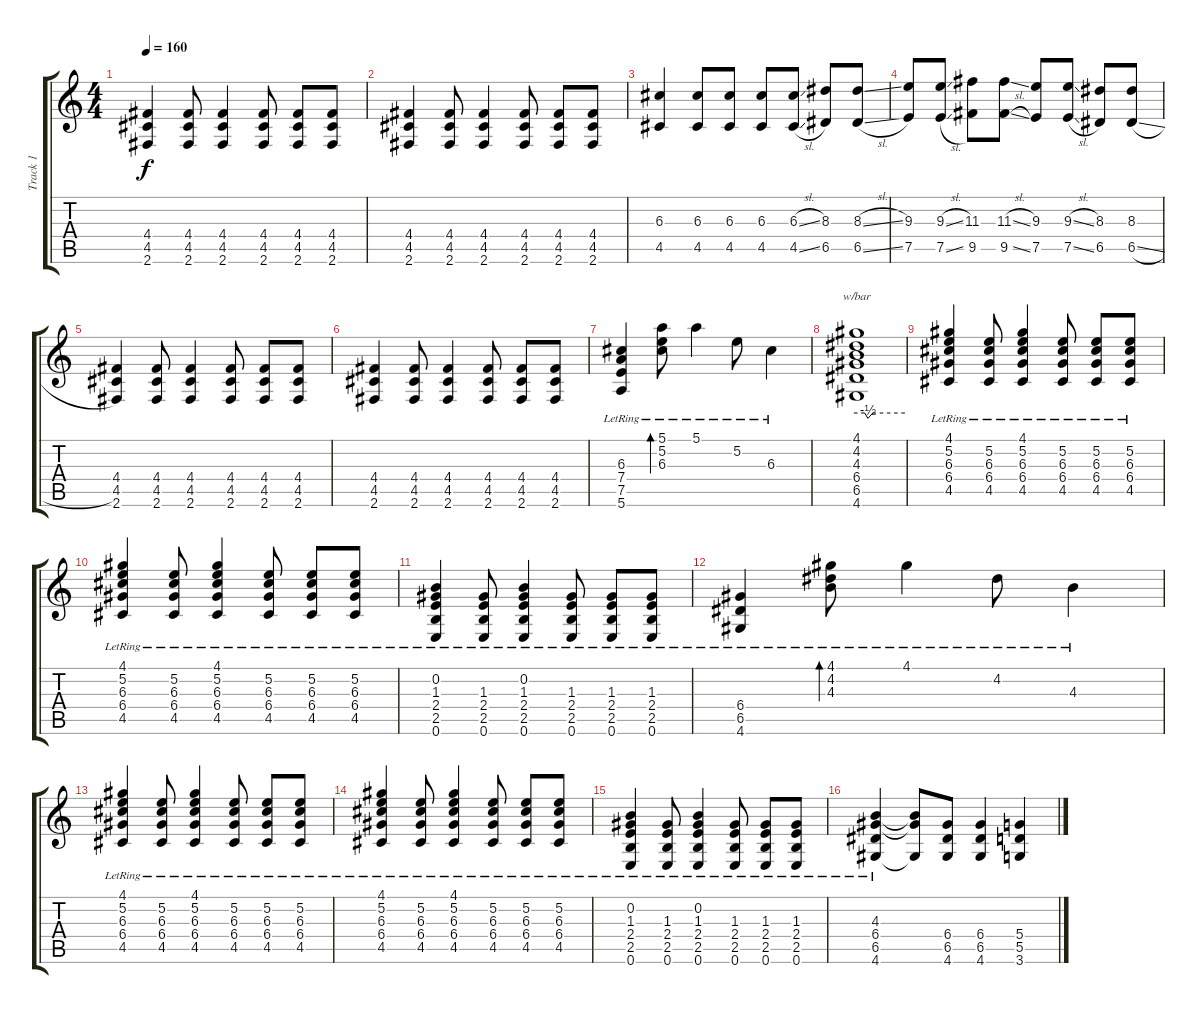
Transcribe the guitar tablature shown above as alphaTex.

\track ("Track 1" "Track 1") {instrument electricguitarjazz}
\staff {score tabs}
\tuning (E4 B3 G3 D3 A2 E2) {hide}
\ts (4 4)
\tempo 160
\clef g2
\ks c
(4.4 4.5 2.6).4{dy f} (4.4 4.5 2.6).8 (4.4 4.5 2.6).4 (4.4 4.5 2.6).8 (4.4 4.5 2.6).8 (4.4 4.5 2.6).8 |
(4.4 4.5 2.6).4 (4.4 4.5 2.6).8 (4.4 4.5 2.6).4 (4.4 4.5 2.6).8 (4.4 4.5 2.6).8 (4.4 4.5 2.6).8 |
(6.3 4.5).4 (6.3 4.5).8 (6.3 4.5).8 (6.3 4.5).8 (6.3{sl} 4.5{sl}).8 (8.3 6.5).8 (8.3{sl} 6.5{sl}).8 |
(9.3 7.5).8 (9.3{sl} 7.5{sl}).8 (11.3 9.5).8 (11.3{sl} 9.5{sl}).8 (9.3 7.5).8 (9.3{sl} 7.5{sl}).8 (8.3 6.5).8 (8.3 6.5{sl}).8 |
(4.4 4.5 2.6).4 (4.4 4.5 2.6).8 (4.4 4.5 2.6).4 (4.4 4.5 2.6).8 (4.4 4.5 2.6).8 (4.4 4.5 2.6).8 |
(4.4 4.5 2.6).4 (4.4 4.5 2.6).8 (4.4 4.5 2.6).4 (4.4 4.5 2.6).8 (4.4 4.5 2.6).8 (4.4 4.5 2.6).8 |
(6.3{lr} 7.4{lr} 7.5 5.6).4 (5.1{lr} 5.2{lr} 6.3{lr}).8{bd 240} 5.1{lr}.4 5.2{lr}.8 6.3{lr}.4 |
(4.1 4.2 4.3 6.4 6.5 4.6).1{tbe (custom default 0 0 10 0 14 -2 20 0 60 0)} |
(4.1{lr} 5.2{lr} 6.3{lr} 6.4{lr} 4.5{lr}).4 (5.2{lr} 6.3{lr} 6.4{lr} 4.5{lr}).8 (4.1{lr} 5.2{lr} 6.3{lr} 6.4{lr} 4.5{lr}).4 (5.2{lr} 6.3{lr} 6.4{lr} 4.5{lr}).8 (5.2{lr} 6.3{lr} 6.4{lr} 4.5{lr}).8 (5.2{lr} 6.3{lr} 6.4{lr} 4.5{lr}).8 |
(4.1{lr} 5.2{lr} 6.3{lr} 6.4{lr} 4.5{lr}).4 (5.2{lr} 6.3{lr} 6.4{lr} 4.5{lr}).8 (4.1{lr} 5.2{lr} 6.3{lr} 6.4{lr} 4.5{lr}).4 (5.2{lr} 6.3{lr} 6.4{lr} 4.5{lr}).8 (5.2{lr} 6.3{lr} 6.4{lr} 4.5{lr}).8 (5.2{lr} 6.3{lr} 6.4{lr} 4.5{lr}).8 |
(0.2{lr} 1.3{lr} 2.4{lr} 2.5{lr} 0.6{lr}).4 (1.3{lr} 2.4{lr} 2.5{lr} 0.6{lr}).8 (0.2{lr} 1.3{lr} 2.4{lr} 2.5{lr} 0.6{lr}).4 (1.3{lr} 2.4{lr} 2.5{lr} 0.6{lr}).8 (1.3{lr} 2.4{lr} 2.5{lr} 0.6{lr}).8 (1.3{lr} 2.4{lr} 2.5{lr} 0.6{lr}).8 |
(6.4{lr} 6.5 4.6).4 (4.1{lr} 4.2{lr} 4.3{lr}).8{bd 240} 4.1{lr}.4 4.2{lr}.8 4.3{lr}.4 |
(4.1{lr} 5.2{lr} 6.3{lr} 6.4{lr} 4.5{lr}).4 (5.2{lr} 6.3{lr} 6.4{lr} 4.5{lr}).8 (4.1{lr} 5.2{lr} 6.3{lr} 6.4{lr} 4.5{lr}).4 (5.2{lr} 6.3{lr} 6.4{lr} 4.5{lr}).8 (5.2{lr} 6.3{lr} 6.4{lr} 4.5{lr}).8 (5.2{lr} 6.3{lr} 6.4{lr} 4.5{lr}).8 |
(4.1{lr} 5.2{lr} 6.3{lr} 6.4{lr} 4.5{lr}).4 (5.2{lr} 6.3{lr} 6.4{lr} 4.5{lr}).8 (4.1{lr} 5.2{lr} 6.3{lr} 6.4{lr} 4.5{lr}).4 (5.2{lr} 6.3{lr} 6.4{lr} 4.5{lr}).8 (5.2{lr} 6.3{lr} 6.4{lr} 4.5{lr}).8 (5.2{lr} 6.3{lr} 6.4{lr} 4.5{lr}).8 |
(0.2{lr} 1.3{lr} 2.4{lr} 2.5{lr} 0.6{lr}).4 (1.3{lr} 2.4{lr} 2.5{lr} 0.6{lr}).8 (0.2{lr} 1.3{lr} 2.4{lr} 2.5{lr} 0.6{lr}).4 (1.3{lr} 2.4{lr} 2.5{lr} 0.6{lr}).8 (1.3{lr} 2.4{lr} 2.5{lr} 0.6{lr}).8 (1.3{lr} 2.4{lr} 2.5{lr} 0.6{lr}).8 |
(4.3{lr} 6.4{lr} 6.5 4.6{lr}).4 (4.3{t} 6.4{t} 4.6{t}).8 (6.4 6.5 4.6).8 (6.4 6.5 4.6).4 (5.4 5.5 3.6).4
